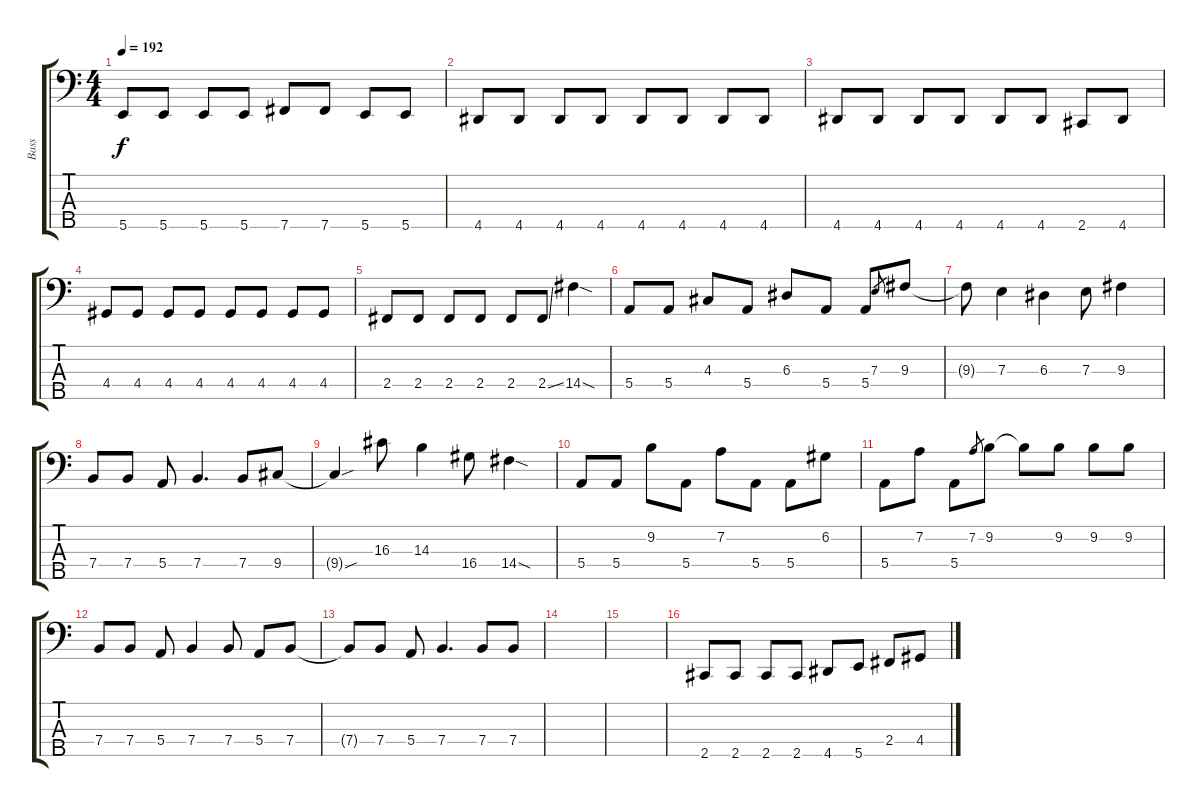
\track ("Bass" "Bass") {instrument electricbassfinger}
\staff {score tabs}
\tuning (G2 D2 A1 E1 B0) {hide}
\ts (4 4)
\tempo 192
\clef f4
\ks c
5.5.8{dy f} 5.5.8 5.5.8 5.5.8 7.5.8 7.5.8 5.5.8 5.5.8 |
4.5.8 4.5.8 4.5.8 4.5.8 4.5.8 4.5.8 4.5.8 4.5.8 |
4.5.8 4.5.8 4.5.8 4.5.8 4.5.8 4.5.8 2.5.8 4.5.8 |
4.4.8 4.4.8 4.4.8 4.4.8 4.4.8 4.4.8 4.4.8 4.4.8 |
2.4.8 2.4.8 2.4.8 2.4.8 2.4.8 2.4{ss}.8 14.4{sod}.4 |
5.4.8 5.4.8 4.3.8 5.4.8 6.3.8 5.4.8 5.4.8 7.3.8{gr} 9.3.8 |
9.3{t}.8 7.3.4 6.3.4 7.3.8 9.3.4 |
7.4.8 7.4.8 5.4.8 7.4.4{d} 7.4.8 9.4.8 |
9.4{sou t}.4 16.3.8 14.3.4 16.4.8 14.4{sod}.4 |
5.4.8 5.4.8 9.2.8 5.4.8 7.2.8 5.4.8 5.4.8 6.2.8 |
5.4.8 7.2.8 5.4.8 7.2.8{gr} 9.2.8 9.2{t}.8 9.2.8 9.2.8 9.2.8 |
7.4.8 7.4.8 5.4.8 7.4.4 7.4.8 5.4.8 7.4.8 |
7.4{t}.8 7.4.8 5.4.8 7.4.4{d} 7.4.8 7.4.8 |
|
|
2.5.8 2.5.8 2.5.8 2.5.8 4.5.8 5.5.8 2.4.8 4.4.8
